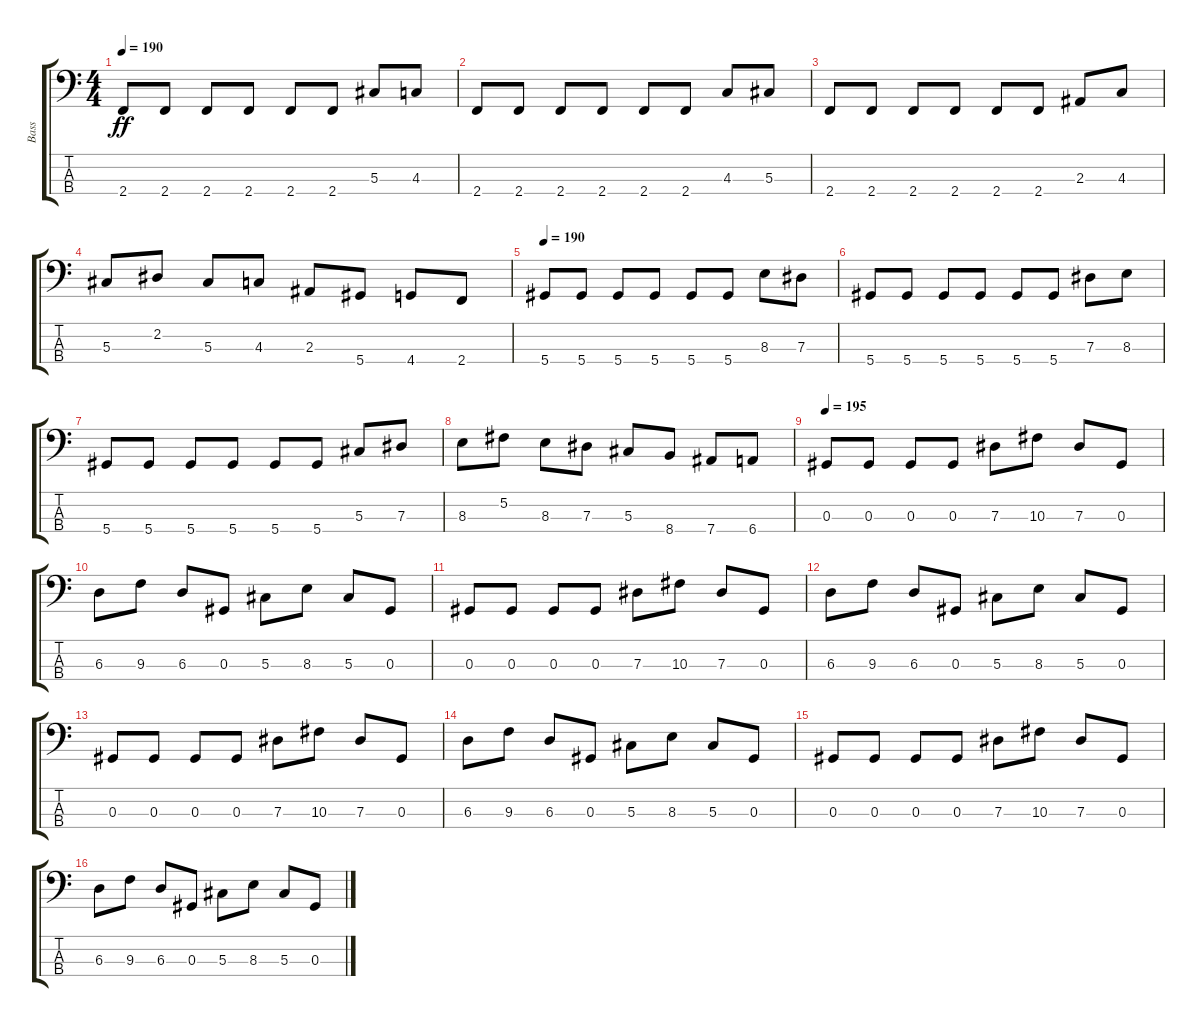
\track ("Bass" "Bass") {instrument electricbasspick}
\staff {score tabs}
\tuning (Gb2 Db2 Ab1 Eb1) {hide}
\ts (4 4)
\tempo 190
\clef f4
\ks c
2.4.8{dy ff} 2.4.8 2.4.8 2.4.8 2.4.8 2.4.8 5.3.8 4.3.8 |
2.4.8 2.4.8 2.4.8 2.4.8 2.4.8 2.4.8 4.3.8 5.3.8 |
2.4.8 2.4.8 2.4.8 2.4.8 2.4.8 2.4.8 2.3.8 4.3.8 |
5.3.8 2.2.8 5.3.8 4.3.8 2.3.8 5.4.8 4.4.8 2.4.8 |
\tempo 190
5.4.8 5.4.8 5.4.8 5.4.8 5.4.8 5.4.8 8.3.8 7.3.8 |
5.4.8 5.4.8 5.4.8 5.4.8 5.4.8 5.4.8 7.3.8 8.3.8 |
5.4.8 5.4.8 5.4.8 5.4.8 5.4.8 5.4.8 5.3.8 7.3.8 |
8.3.8 5.2.8 8.3.8 7.3.8 5.3.8 8.4.8 7.4.8 6.4.8 |
\tempo 195
0.3.8 0.3.8 0.3.8 0.3.8 7.3.8 10.3.8 7.3.8 0.3.8 |
6.3.8 9.3.8 6.3.8 0.3.8 5.3.8 8.3.8 5.3.8 0.3.8 |
0.3.8 0.3.8 0.3.8 0.3.8 7.3.8 10.3.8 7.3.8 0.3.8 |
6.3.8 9.3.8 6.3.8 0.3.8 5.3.8 8.3.8 5.3.8 0.3.8 |
0.3.8 0.3.8 0.3.8 0.3.8 7.3.8 10.3.8 7.3.8 0.3.8 |
6.3.8 9.3.8 6.3.8 0.3.8 5.3.8 8.3.8 5.3.8 0.3.8 |
0.3.8 0.3.8 0.3.8 0.3.8 7.3.8 10.3.8 7.3.8 0.3.8 |
6.3.8 9.3.8 6.3.8 0.3.8 5.3.8 8.3.8 5.3.8 0.3.8
